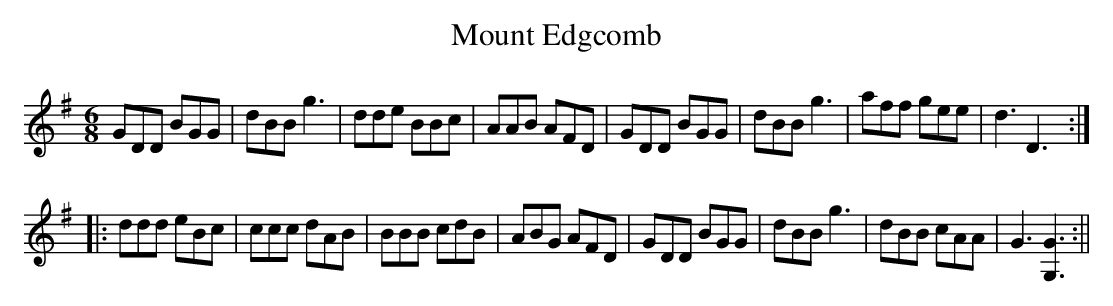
X:1
T:Mount Edgcomb
M:6/8
L:1/8
K:G
GDD BGG|dBB g3|dde BBc|AAB AFD|GDD BGG|dBB g3|aff gee|d3 D3:|
|:ddd eBc|ccc dAB|BBB cdB|ABG AFD|GDD BGG|dBB g3|dBB cAA|G3 [G,3G3]:||
